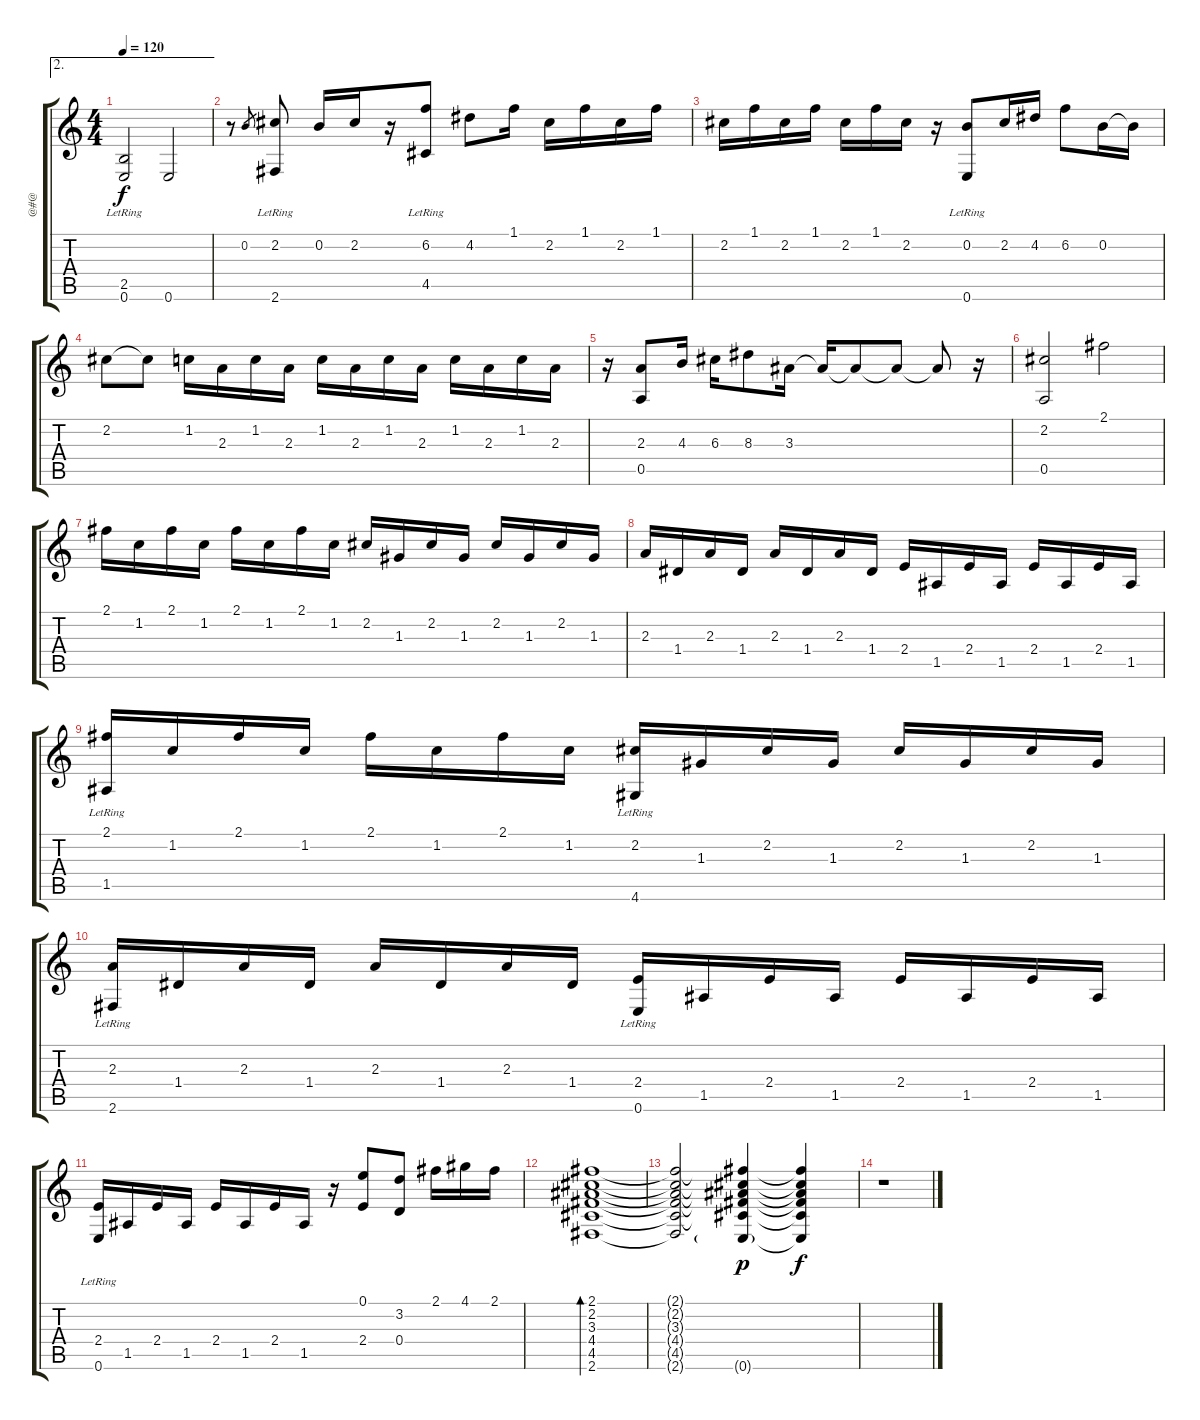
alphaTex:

\track ("@#@" "@#@") {instrument acousticguitarsteel}
\staff {score tabs}
\tuning (E4 B3 G3 D3 A2 E2) {hide}
\ae 2
\ts (4 4)
\tempo 120
\clef g2
\ks c
(2.5{lr} 0.6).2{dy f} 0.6.2 |
r.8 0.2.8{gr} (2.2 2.6{lr}).8 0.2.16 2.2.16 r.16 (6.2 4.5{lr}).8 4.2.8 1.1.16 2.2.16 1.1.16 2.2.16 1.1.16 |
2.2.16 1.1.16 2.2.16 1.1.16 2.2.16 1.1.16 2.2.16 r.16 (0.2 0.6{lr}).8 2.2.16 4.2.16 6.2.8 0.2.16 0.2{t}.16 |
2.2.8 2.2{t}.8 1.2.16 2.3.16 1.2.16 2.3.16 1.2.16 2.3.16 1.2.16 2.3.16 1.2.16 2.3.16 1.2.16 2.3.16 |
r.16 (2.3 0.5).8 4.3.16 6.3.16 8.3.8 3.3.16 3.3{t}.16 3.3{t}.8 3.3{t}.8 3.3{t}.8 r.16 |
(2.2 0.5).2 2.1.2 |
2.1.16 1.2.16 2.1.16 1.2.16 2.1.16 1.2.16 2.1.16 1.2.16 2.2.16 1.3.16 2.2.16 1.3.16 2.2.16 1.3.16 2.2.16 1.3.16 |
2.3.16 1.4.16 2.3.16 1.4.16 2.3.16 1.4.16 2.3.16 1.4.16 2.4.16 1.5.16 2.4.16 1.5.16 2.4.16 1.5.16 2.4.16 1.5.16 |
(2.1 1.5{lr}).16 1.2.16 2.1.16 1.2.16 2.1.16 1.2.16 2.1.16 1.2.16 (2.2 4.6{lr}).16 1.3.16 2.2.16 1.3.16 2.2.16 1.3.16 2.2.16 1.3.16 |
(2.3 2.6{lr}).16 1.4.16 2.3.16 1.4.16 2.3.16 1.4.16 2.3.16 1.4.16 (2.4 0.6{lr}).16 1.5.16 2.4.16 1.5.16 2.4.16 1.5.16 2.4.16 1.5.16 |
(2.4 0.6{lr}).16 1.5.16 2.4.16 1.5.16 2.4.16 1.5.16 2.4.16 1.5.16 r.16 (0.1 2.4).8 (3.2 0.4).8 2.1.16 4.1.16 2.1.16 |
(2.1 2.2 3.3 4.4 4.5 2.6).1{bd 480} |
(2.1{t} 2.2{t} 3.3{t} 4.4{t} 4.5{t} 2.6{t}).2 (2.1{t} 2.2{t} 3.3{t} 4.4{t} 4.5{t} 0.6{g}).4{dy p} (2.1{t} 2.2{t} 3.3{t} 4.4{t} 4.5{t} 0.6{t}).4{dy f} |
r.1
